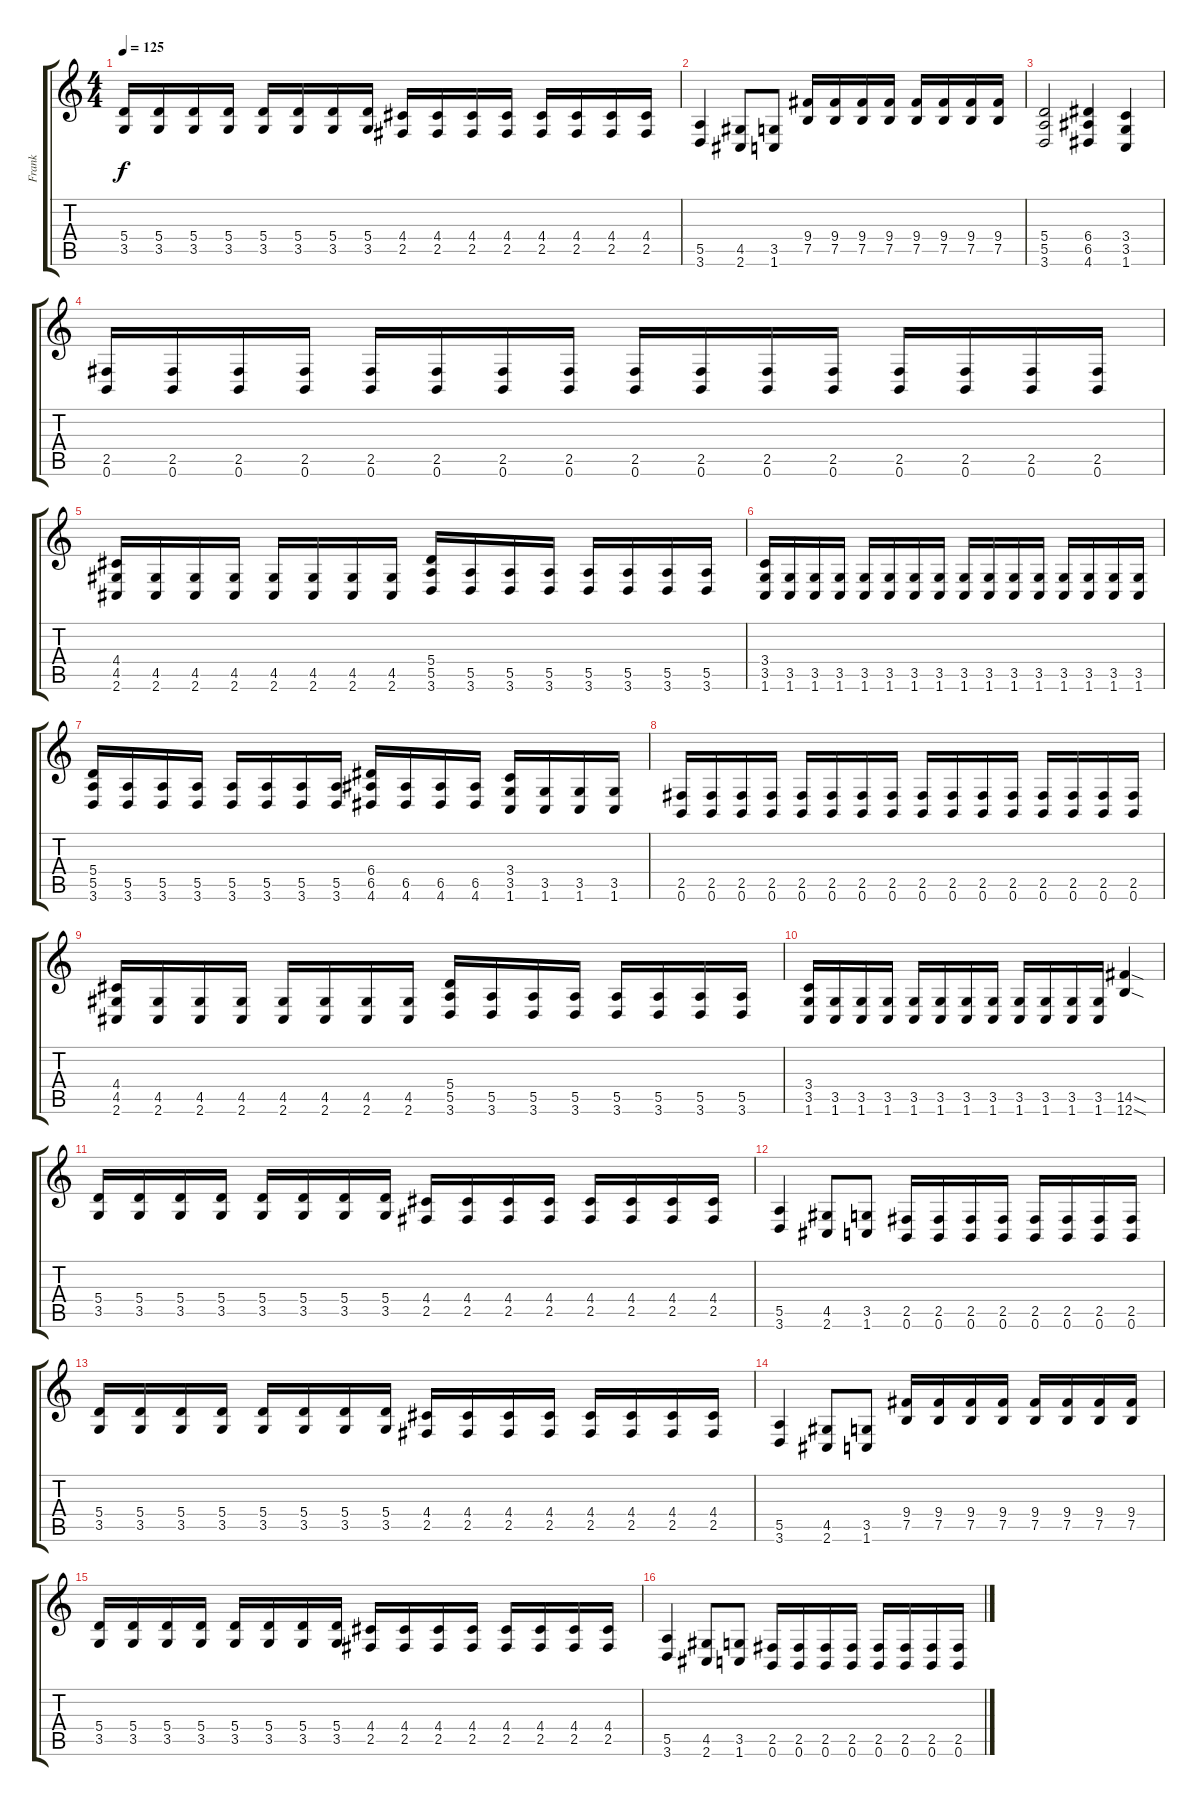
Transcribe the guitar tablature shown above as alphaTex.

\track ("Frank" "Frank") {instrument distortionguitar}
\staff {score tabs}
\tuning (B3 Gb3 D3 A2 E2 B1) {hide}
\ts (4 4)
\tempo 125
\clef g2
\ks c
(5.4 3.5).16{dy f} (5.4 3.5).16 (5.4 3.5).16 (5.4 3.5).16 (5.4 3.5).16 (5.4 3.5).16 (5.4 3.5).16 (5.4 3.5).16 (4.4 2.5).16 (4.4 2.5).16 (4.4 2.5).16 (4.4 2.5).16 (4.4 2.5).16 (4.4 2.5).16 (4.4 2.5).16 (4.4 2.5).16 |
(5.5 3.6).4 (4.5 2.6).8 (3.5 1.6).8 (9.4 7.5).16 (9.4 7.5).16 (9.4 7.5).16 (9.4 7.5).16 (9.4 7.5).16 (9.4 7.5).16 (9.4 7.5).16 (9.4 7.5).16 |
(5.4 5.5 3.6).2 (6.4 6.5 4.6).4 (3.4 3.5 1.6).4 |
(2.5 0.6).16 (2.5 0.6).16 (2.5 0.6).16 (2.5 0.6).16 (2.5 0.6).16 (2.5 0.6).16 (2.5 0.6).16 (2.5 0.6).16 (2.5 0.6).16 (2.5 0.6).16 (2.5 0.6).16 (2.5 0.6).16 (2.5 0.6).16 (2.5 0.6).16 (2.5 0.6).16 (2.5 0.6).16 |
(4.4 4.5 2.6).16 (4.5 2.6).16 (4.5 2.6).16 (4.5 2.6).16 (4.5 2.6).16 (4.5 2.6).16 (4.5 2.6).16 (4.5 2.6).16 (5.4 5.5 3.6).16 (5.5 3.6).16 (5.5 3.6).16 (5.5 3.6).16 (5.5 3.6).16 (5.5 3.6).16 (5.5 3.6).16 (5.5 3.6).16 |
(3.4 3.5 1.6).16 (3.5 1.6).16 (3.5 1.6).16 (3.5 1.6).16 (3.5 1.6).16 (3.5 1.6).16 (3.5 1.6).16 (3.5 1.6).16 (3.5 1.6).16 (3.5 1.6).16 (3.5 1.6).16 (3.5 1.6).16 (3.5 1.6).16 (3.5 1.6).16 (3.5 1.6).16 (3.5 1.6).16 |
(5.4 5.5 3.6).16 (5.5 3.6).16 (5.5 3.6).16 (5.5 3.6).16 (5.5 3.6).16 (5.5 3.6).16 (5.5 3.6).16 (5.5 3.6).16 (6.4 6.5 4.6).16 (6.5 4.6).16 (6.5 4.6).16 (6.5 4.6).16 (3.4 3.5 1.6).16 (3.5 1.6).16 (3.5 1.6).16 (3.5 1.6).16 |
(2.5 0.6).16 (2.5 0.6).16 (2.5 0.6).16 (2.5 0.6).16 (2.5 0.6).16 (2.5 0.6).16 (2.5 0.6).16 (2.5 0.6).16 (2.5 0.6).16 (2.5 0.6).16 (2.5 0.6).16 (2.5 0.6).16 (2.5 0.6).16 (2.5 0.6).16 (2.5 0.6).16 (2.5 0.6).16 |
(4.4 4.5 2.6).16 (4.5 2.6).16 (4.5 2.6).16 (4.5 2.6).16 (4.5 2.6).16 (4.5 2.6).16 (4.5 2.6).16 (4.5 2.6).16 (5.4 5.5 3.6).16 (5.5 3.6).16 (5.5 3.6).16 (5.5 3.6).16 (5.5 3.6).16 (5.5 3.6).16 (5.5 3.6).16 (5.5 3.6).16 |
(3.4 3.5 1.6).16 (3.5 1.6).16 (3.5 1.6).16 (3.5 1.6).16 (3.5 1.6).16 (3.5 1.6).16 (3.5 1.6).16 (3.5 1.6).16 (3.5 1.6).16 (3.5 1.6).16 (3.5 1.6).16 (3.5 1.6).16 (14.5{sod} 12.6{sod}).4 |
(5.4 3.5).16 (5.4 3.5).16 (5.4 3.5).16 (5.4 3.5).16 (5.4 3.5).16 (5.4 3.5).16 (5.4 3.5).16 (5.4 3.5).16 (4.4 2.5).16 (4.4 2.5).16 (4.4 2.5).16 (4.4 2.5).16 (4.4 2.5).16 (4.4 2.5).16 (4.4 2.5).16 (4.4 2.5).16 |
(5.5 3.6).4 (4.5 2.6).8 (3.5 1.6).8 (2.5 0.6).16 (2.5 0.6).16 (2.5 0.6).16 (2.5 0.6).16 (2.5 0.6).16 (2.5 0.6).16 (2.5 0.6).16 (2.5 0.6).16 |
(5.4 3.5).16 (5.4 3.5).16 (5.4 3.5).16 (5.4 3.5).16 (5.4 3.5).16 (5.4 3.5).16 (5.4 3.5).16 (5.4 3.5).16 (4.4 2.5).16 (4.4 2.5).16 (4.4 2.5).16 (4.4 2.5).16 (4.4 2.5).16 (4.4 2.5).16 (4.4 2.5).16 (4.4 2.5).16 |
(5.5 3.6).4 (4.5 2.6).8 (3.5 1.6).8 (9.4 7.5).16 (9.4 7.5).16 (9.4 7.5).16 (9.4 7.5).16 (9.4 7.5).16 (9.4 7.5).16 (9.4 7.5).16 (9.4 7.5).16 |
(5.4 3.5).16 (5.4 3.5).16 (5.4 3.5).16 (5.4 3.5).16 (5.4 3.5).16 (5.4 3.5).16 (5.4 3.5).16 (5.4 3.5).16 (4.4 2.5).16 (4.4 2.5).16 (4.4 2.5).16 (4.4 2.5).16 (4.4 2.5).16 (4.4 2.5).16 (4.4 2.5).16 (4.4 2.5).16 |
(5.5 3.6).4 (4.5 2.6).8 (3.5 1.6).8 (2.5 0.6).16 (2.5 0.6).16 (2.5 0.6).16 (2.5 0.6).16 (2.5 0.6).16 (2.5 0.6).16 (2.5 0.6).16 (2.5 0.6).16
